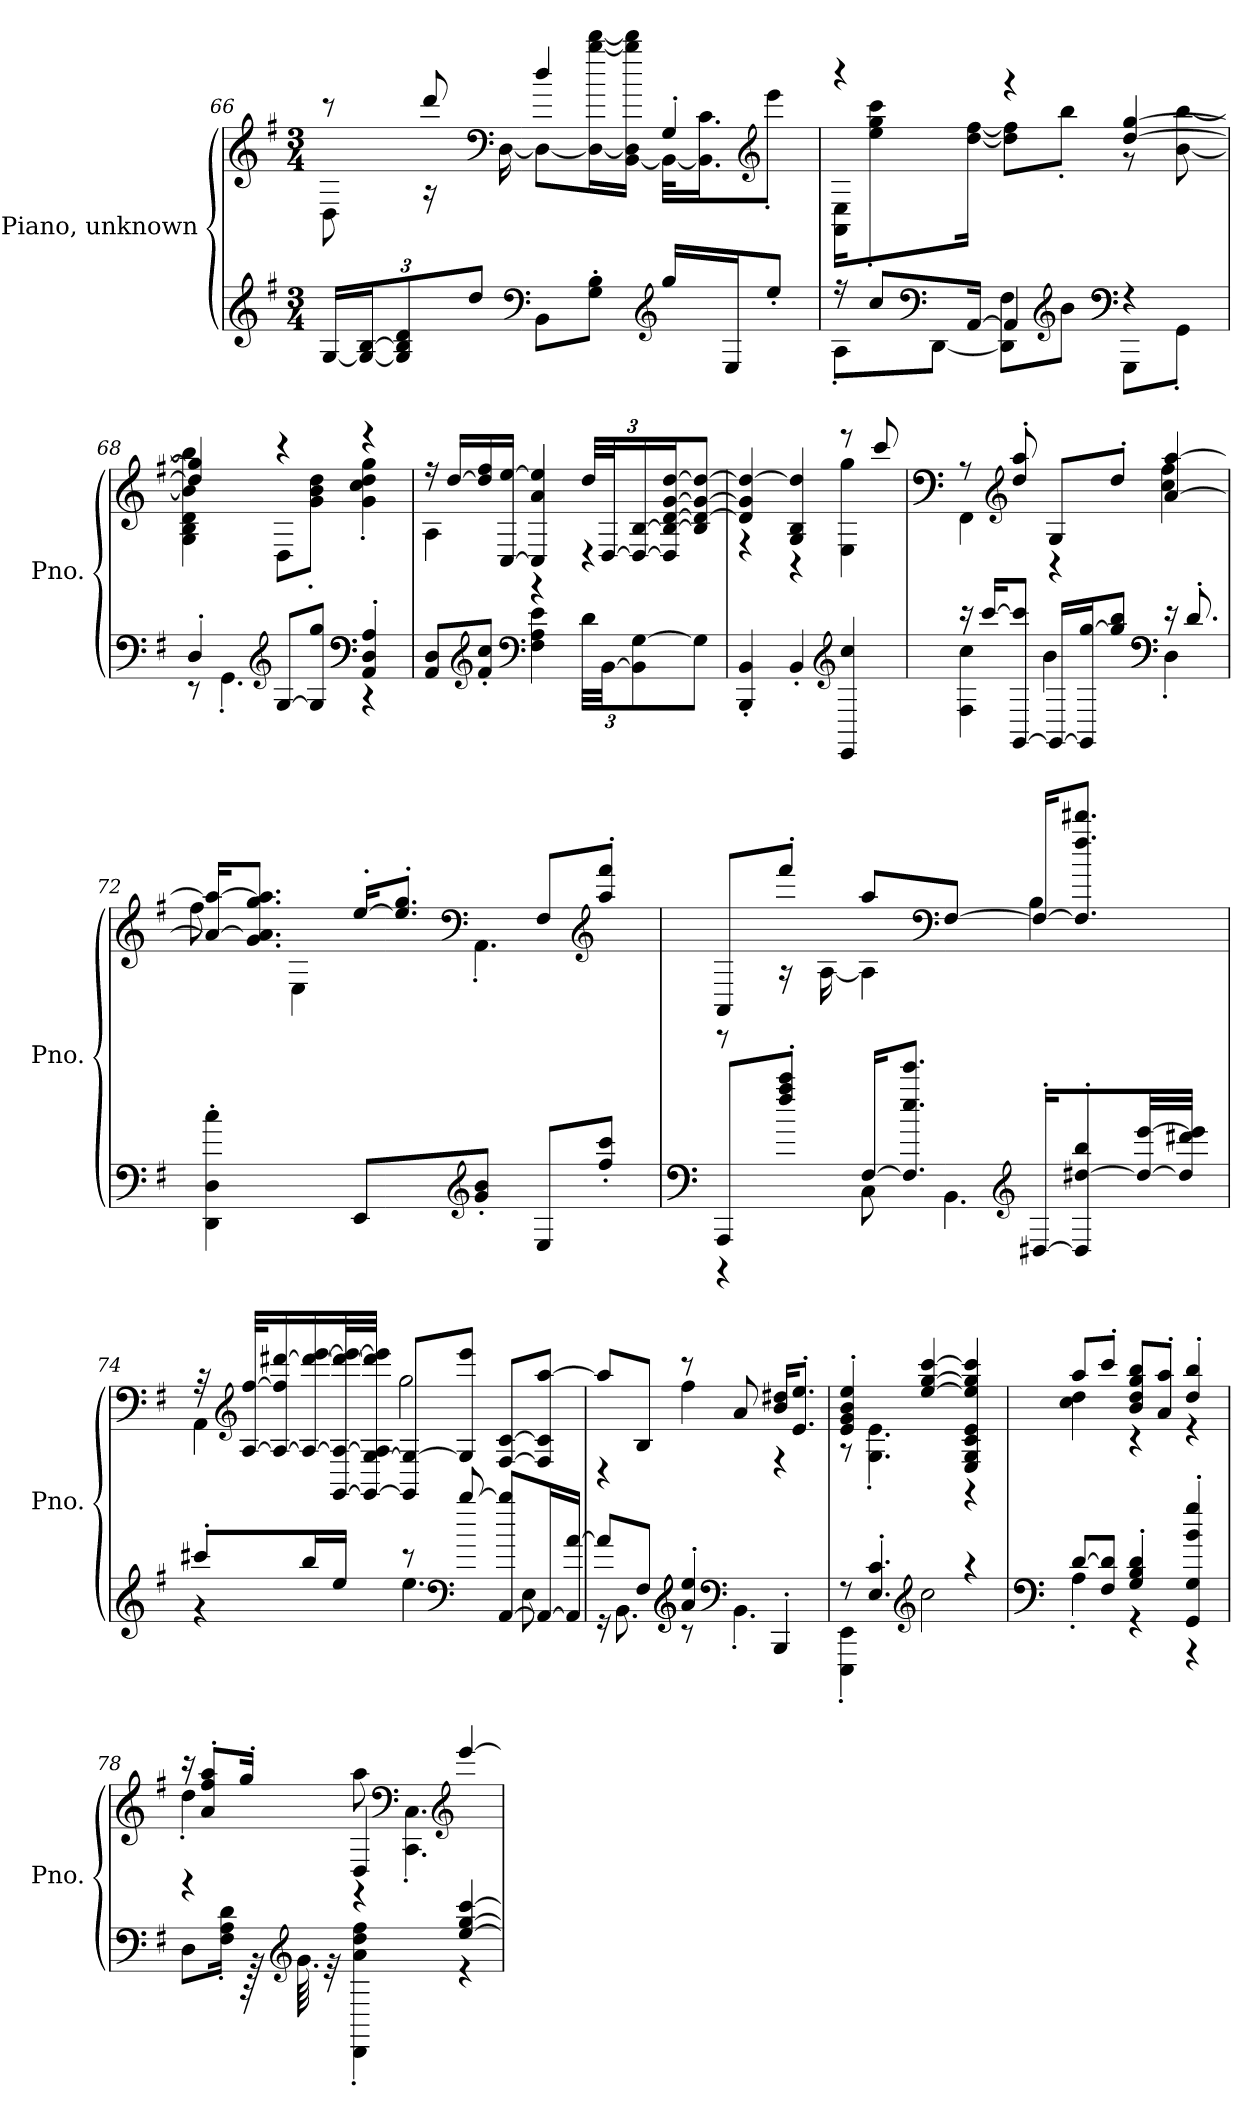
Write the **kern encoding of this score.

**kern	**kern
*part1	*part1
*staff2	*staff1
*I"Piano, unknown	*
*I'Pno.	*
*clefG2	*clefG2
*k[f#]	*k[f#]
*M3/4	*M3/4
*Xbrackettup	*
=66	=66
*	*^
[24G/LL	8r	8D\
24G/_ [24B/J	.	.
12G/] 12B/] 12d/	.	.
.	8ddd/	16r
12dd/J	.	.
*	*clefF4	*
.	.	[16D\
*clefF4	*	*
8BB\L	4dd/	8D\L_
8G\' 8B\'J	.	16D\_ [16bb\ [16ddd\L
.	.	[16BB\ 16D\] 16bb\] 16ddd\]JJ
*clefG2	*	*
16gg/LL	4G'/	32BB\KLL_
.	.	16.BB\] 16.c\J
16E/J	.	.
*	*clefG2	*
8ee'/J	.	8eee'\J
!!LO:PB:g=z	!!
=67	=67	=67
*^	*	*
16r	8A'\L	4r	16AA\ 16E\KL
8cc/L	.	.	8ee\' 8gg\' 8ccc\'
*clefF4	*	*	*
.	[8DD\J	.	.
[16AA/Jk	.	.	[16dd\ [16ff#\Jk
4AA/]	8DD\] 8F#\L	4r	8dd\] 8ff#\]L
*clefG2	*	*	*
.	8b\J	.	8bb'\J
*clefF4	*	*	*
4r	8GGG\L	[4dd/ [4gg/	8r
.	8GG'\J	.	[8b\ [8bb\
=68	=68	=68	=68
4D'/	8r	4dd/] 4gg/]	4G\ 4B\ 4d\ 4b\] 4bb\]
.	4.GG'\	.	.
*clefG2	*	*	*
[8G/L	.	4r	8D\L
8G/] 8gg/J	.	.	8g\' 8b\' 8dd\'J
*clefF4	*	*	*
4AA/' 4D/' 4A/'	4r	4r	4g\' 4cc\' 4dd\' 4gg\'
*v	*v	*	*
=69	=69	=69
8AA/ 8D/L	16r	4A\
.	[16dd/LL	.
*clefG2	*	*
8f#/' 8cc/'J	16dd/] 16ff#/	.
.	[16C/ [16ee/JJ	.
*clefF4	*	*
4F#\ 4A\ 4e\	4C/] 4a/ 4ee/]	4r
*	*Xbrackettup	*
48d\LLL	48dd/LLL	4r
[48BB\JJ	[48D/J	.
12BB\] [12G\	24D/_ [24B/	.
.	24D/] 24B/_ [24d/ [24g/ [24dd/J	.
8G\J]	8B/] 8d/_ 8g/_ 8dd/_J	.
!!LO:LB:g=z	!!
=70	=70	=70
4BBB/' 4BB/'	4d/] 4g/] 4dd/_	4r
4BB'/	4G/ 4B/ 4dd/]	4r
*clefG2	*	*
4EE/ 4cc/	8r	4E\ 4gg\
.	8ccc/	.
=71	=71	=71
*	*clefF4	*
*^	*	*
16r	4F#\ 4cc\	8r	4FF#\
[16ccc/KL	.	.	.
*	*	*clefG2	*
[8GG/ 8ccc/]J	.	8dd/' 8aa/'	.
16GG/LL_	4b\	8G/L	4r
16GG/] [16gg/J	.	.	.
8gg/] 8bb/J	.	8dd'/J	.
*clefF4	*	*	*
16r	4D'\	[4a/ [4aa/	4cc\ 4ff#\
8.d'/	.	.	.
*v	*v	*	*
=72	=72	=72
4DD\' 4D\' 4cc\'	16a/_ 16aa/_KL	8ff#\
.	8.g/ 8.a/] 8.gg/ 8.aa/]J	.
.	.	4E\
8EE/L	[16ee'/KL	.
.	8.ee/]' 8.gg/'J	.
*clefG2	*clefF4	*
8g/' 8b/'J	.	4.AA'\
8E/L	8F#/L	.
*	*clefG2	*
8ff#/' 8ccc/'J	8aa/' 8fff#/'J	.
!!LO:LB:g=z	!!
=73	=73	=73
*clefF4	*	*
*^	*	*
8AAA/L	4r	8AA/L	8r
8ff#/' 8aa/' 8ccc/'J	.	8fff#'/J	16r
.	.	.	[16A\
[16F#/KL	8C\	8aa/L	4A\]
8.F#/] 8.ee/ 8.eee/J	.	.	.
*	*	*clefF4	*
.	4.BB\	[8F#/J	.
*clefG2	*	*	*
[16D#X'/KL	.	16F#/KL_	4B\
8D#/]' [8dd#X/' 8bb/'	.	8.F#/] 8.ff#/ 8.ddd#X/J	.
32dd#/_ [32eee/LL	.	.	.
32dd#/] 32ddd#X/ 32eee/]JJJ	.	.	.
=74	=74	=74	=74
8ccc#X'/L	4r	32r	4AA\
*	*	*clefG2	*
.	.	[32A/ [32ff#/KLL	.
.	.	16A/_ 16ff#/] [16ddd#X/	.
16bb/L	.	16A/_ 16ddd#/_ [16eee/	.
16ee/JJ	.	[32GG/ 32A/_ 32ddd#/_ 32eee/_L	.
.	.	32GG/_ [32G/ 32A/] 32ddd#/] 32eee/]JJJ	.
8r	4.ee\	8GG/] 8G/_L	2gg\
*clefF4	*	*	*
[8bb/	.	8G/] 8eee/J	.
[8AA/ 8bb/]L	.	[8F#/ [8c/L	.
16AA/L_	8E\	8F#/] 8c/] [8aa/J	.
16AA/] [16a/JJ	.	.	.
!!LO:LB:g=z	!!
=75	=75	=75	=75
8a/L]	16r	8aa/L]	4r
.	8.BB\	.	.
8F#/J	.	8B/J	.
*clefG2	*	*	*
4a/' 4ee/'	8r	8r	4ff#\
*clefF4	*	*	*
.	4.BB'\	8a/	.
4BBB'/	.	16b/ 16dd#X/KL	4r
.	.	8.e/' 8.ee/'J	.
=76	=76	=76	=76
8r	4EEE\' 4EE\'	4e/' 4g/' 4b/' 4ee/'	8r
4.E/' 4.c/'	.	.	4.G\' 4.e\'
*clefG2	*	*	*
.	2cc\	[4ee/ [4gg/ [4ccc/	.
4r	.	4E/ 4G/ 4c/ 4e/ 4ee/] 4gg/] 4ccc/]	4r
=77	=77	=77	=77
*clefF4	*	*	*
[8d/L	4A'\	8aa/L	4cc\ 4dd\
8F#/ 8d/]J	.	8ccc'/J	.
4G/' 4B/' 4d/'	4r	8b/ 8dd/ 8gg/ 8bb/L	4r
.	.	8a/' 8aa/'J	.
4GG/' 4G/' 4b/' 4gg/'	4r	4dd/' 4bb/'	4r
!!LO:LB:g=z	!!
=78	=78	=78	=78
4r	8D\L	16r	4dd'\
.	.	8a/' 8ff#/' 8aa/'L	.
.	16F#\' 16A\' 16d\'Jk	.	.
.	128r	16gg'/Jk	.
*clefG2	*	*	*
.	64.g\	.	.
.	32r	.	.
4r	4DD\' 4a\' 4dd\' 4ff#\'	4D/	8aa\
*	*	*clefF4	*
.	.	.	4.CC\' 4.C\'
*	*	*clefG2	*
[4ee/ [4gg/ [4ccc/	4r	[4eee/	.
*v	*v	*	*
*	*v	*v
=	=
*-	*-
